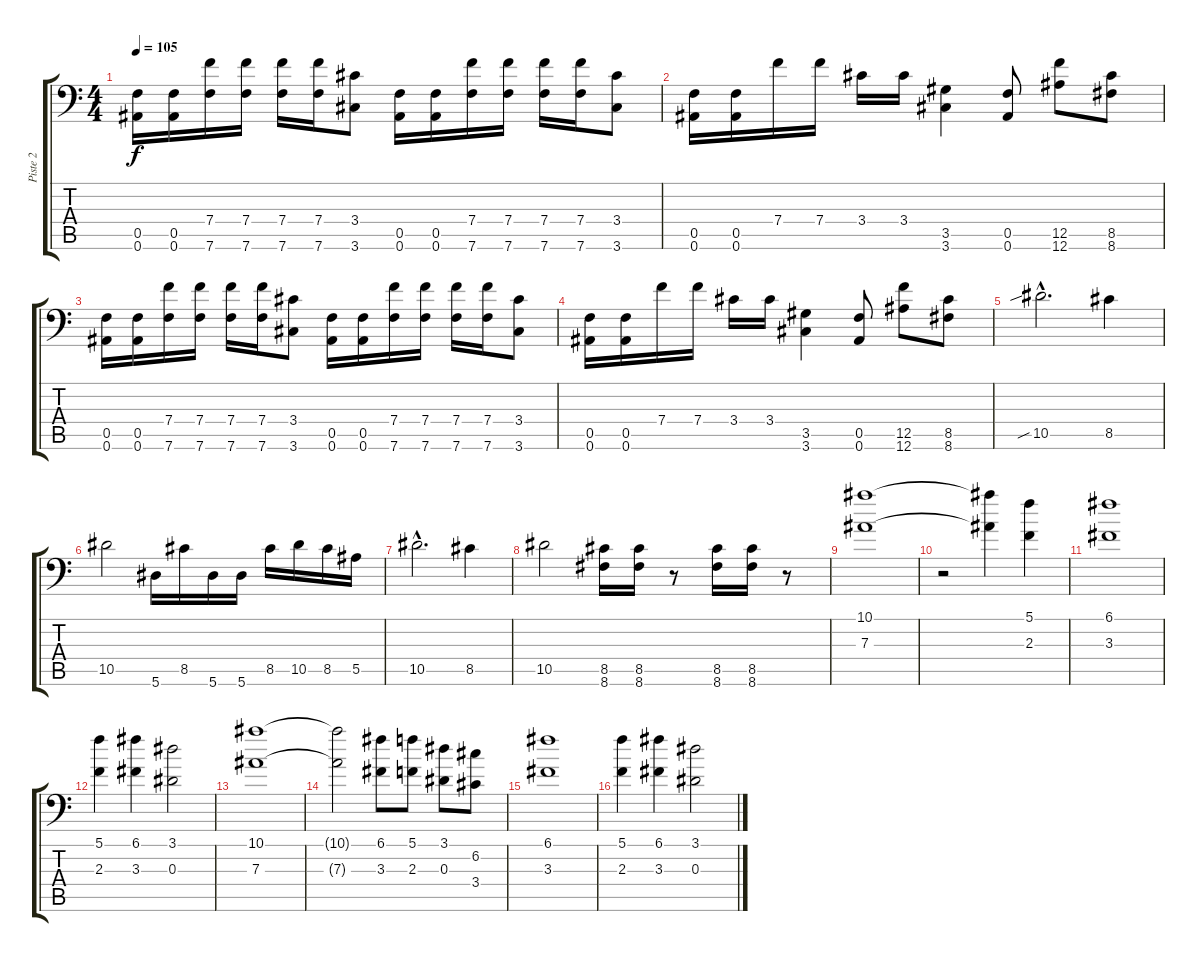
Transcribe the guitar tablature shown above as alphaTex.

\track ("Piste 2" "Piste 2") {instrument distortionguitar}
\staff {score tabs}
\tuning (C4 G3 Eb3 Bb2 F2 Bb1) {hide}
\ts (4 4)
\tempo 105
\clef f4
\ks c
(0.5 0.6).16{dy f} (0.5 0.6).16 (7.4 7.6).16 (7.4 7.6).16 (7.4 7.6).16 (7.4 7.6).16 (3.4 3.6).8 (0.5 0.6).16 (0.5 0.6).16 (7.4 7.6).16 (7.4 7.6).16 (7.4 7.6).16 (7.4 7.6).16 (3.4 3.6).8 |
(0.5 0.6).16 (0.5 0.6).16 7.4.16 7.4.16 3.4.16 3.4.16 (3.5 3.6).4 (0.5 0.6).8 (12.5 12.6).8 (8.5 8.6).8 |
(0.5 0.6).16 (0.5 0.6).16 (7.4 7.6).16 (7.4 7.6).16 (7.4 7.6).16 (7.4 7.6).16 (3.4 3.6).8 (0.5 0.6).16 (0.5 0.6).16 (7.4 7.6).16 (7.4 7.6).16 (7.4 7.6).16 (7.4 7.6).16 (3.4 3.6).8 |
(0.5 0.6).16 (0.5 0.6).16 7.4.16 7.4.16 3.4.16 3.4.16 (3.5 3.6).4 (0.5 0.6).8 (12.5 12.6).8 (8.5 8.6).8 |
10.5{sib hac}.2{d} 8.5.4 |
10.5.2 5.6.16 8.5.16 5.6.16 5.6.16 8.5.16 10.5.16 8.5.16 5.5.16 |
10.5{hac}.2{d} 8.5.4 |
10.5.2 (8.5 8.6).16 (8.5 8.6).16 r.8 (8.5 8.6).16 (8.5 8.6).16 r.8 |
(10.1 7.3).1 |
r.2 (10.1{t} 7.3{t}).4 (5.1 2.3).4 |
(6.1 3.3).1 |
(5.1 2.3).4 (6.1 3.3).4 (3.1 0.3).2 |
(10.1 7.3).1 |
(10.1{t} 7.3{t}).2 (6.1 3.3).8 (5.1 2.3).8 (3.1 0.3).8 (6.2 3.4).8 |
(6.1 3.3).1 |
(5.1 2.3).4 (6.1 3.3).4 (3.1 0.3).2
